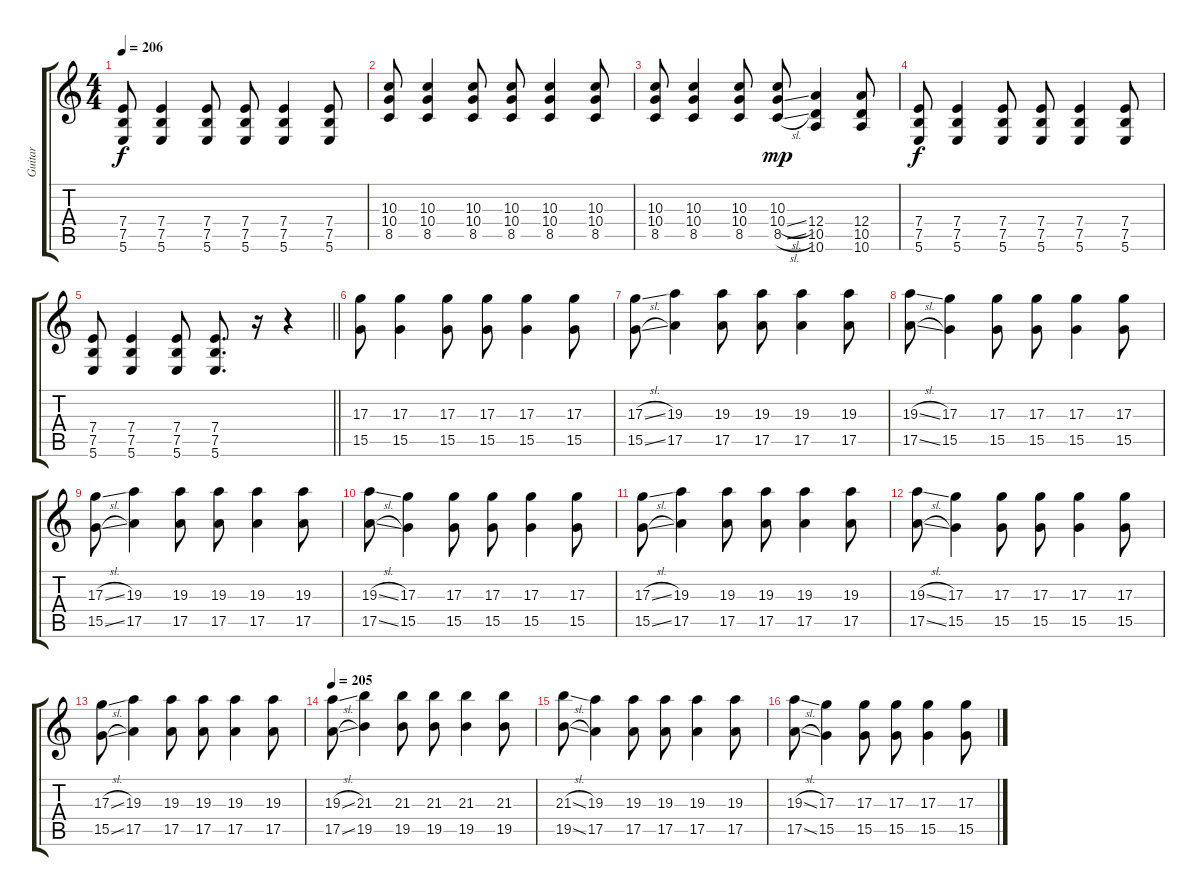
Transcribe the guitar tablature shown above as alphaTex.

\track ("Guitar" "Guitar") {instrument distortionguitar}
\staff {score tabs}
\tuning (B3 Gb3 D3 A2 E2 B1) {hide}
\ts (4 4)
\tempo 206
\clef g2
\ks c
(7.4 7.5 5.6).8{dy f} (7.4 7.5 5.6).4 (7.4 7.5 5.6).8 (7.4 7.5 5.6).8 (7.4 7.5 5.6).4 (7.4 7.5 5.6).8 |
(10.3 10.4 8.5).8 (10.3 10.4 8.5).4 (10.3 10.4 8.5).8 (10.3 10.4 8.5).8 (10.3 10.4 8.5).4 (10.3 10.4 8.5).8 |
(10.3 10.4 8.5).8 (10.3 10.4 8.5).4 (10.3 10.4 8.5).8 (10.3 10.4{sl} 8.5{sl}).8{dy mp} (12.4 10.5 10.6).4 (12.4 10.5 10.6).8 |
(7.4 7.5 5.6).8{dy f} (7.4 7.5 5.6).4 (7.4 7.5 5.6).8 (7.4 7.5 5.6).8 (7.4 7.5 5.6).4 (7.4 7.5 5.6).8 |
\barLineRight lightlight
(7.4 7.5 5.6).8 (7.4 7.5 5.6).4 (7.4 7.5 5.6).8 (7.4 7.5 5.6).8{d} r.16 r.4 |
\section ("" "")
(17.3 15.5).8 (17.3 15.5).4 (17.3 15.5).8 (17.3 15.5).8 (17.3 15.5).4 (17.3 15.5).8 |
(17.3{sl} 15.5{sl}).8 (19.3 17.5).4 (19.3 17.5).8 (19.3 17.5).8 (19.3 17.5).4 (19.3 17.5).8 |
(19.3{sl} 17.5{sl}).8 (17.3 15.5).4 (17.3 15.5).8 (17.3 15.5).8 (17.3 15.5).4 (17.3 15.5).8 |
(17.3{sl} 15.5{sl}).8 (19.3 17.5).4 (19.3 17.5).8 (19.3 17.5).8 (19.3 17.5).4 (19.3 17.5).8 |
(19.3{sl} 17.5{sl}).8 (17.3 15.5).4 (17.3 15.5).8 (17.3 15.5).8 (17.3 15.5).4 (17.3 15.5).8 |
(17.3{sl} 15.5{sl}).8 (19.3 17.5).4 (19.3 17.5).8 (19.3 17.5).8 (19.3 17.5).4 (19.3 17.5).8 |
(19.3{sl} 17.5{sl}).8 (17.3 15.5).4 (17.3 15.5).8 (17.3 15.5).8 (17.3 15.5).4 (17.3 15.5).8 |
(17.3{sl} 15.5{sl}).8 (19.3 17.5).4 (19.3 17.5).8 (19.3 17.5).8 (19.3 17.5).4 (19.3 17.5).8 |
\tempo 205
(19.3{sl} 17.5{sl}).8 (21.3 19.5).4 (21.3 19.5).8 (21.3 19.5).8 (21.3 19.5).4 (21.3 19.5).8 |
(21.3{sl} 19.5{sl}).8 (19.3 17.5).4 (19.3 17.5).8 (19.3 17.5).8 (19.3 17.5).4 (19.3 17.5).8 |
(19.3{sl} 17.5{sl}).8 (17.3 15.5).4 (17.3 15.5).8 (17.3 15.5).8 (17.3 15.5).4 (17.3 15.5).8
